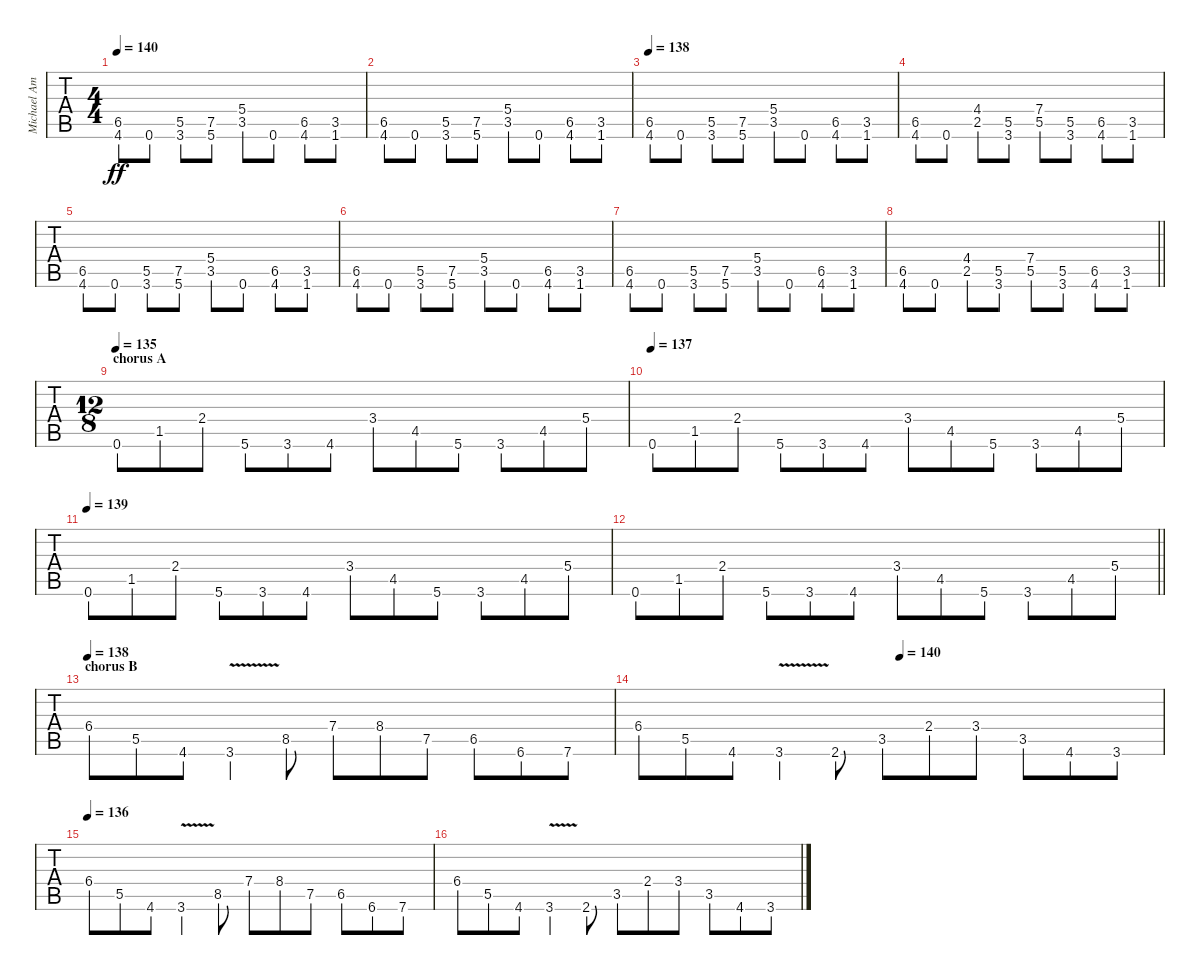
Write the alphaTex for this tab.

\track ("Michael Amott" "Michael Am") {instrument distortionguitar}
\staff {tabs}
\tuning (B3 Gb3 D3 A2 E2 B1) {hide}
\ts (4 4)
\tempo 140
\clef g2
\ks c
(6.5 4.6).8{dy ff} 0.6.8 (5.5 3.6).8 (7.5 5.6).8 (5.4 3.5).8 0.6.8 (6.5 4.6).8 (3.5 1.6).8 |
(6.5 4.6).8 0.6.8 (5.5 3.6).8 (7.5 5.6).8 (5.4 3.5).8 0.6.8 (6.5 4.6).8 (3.5 1.6).8 |
\tempo 138
(6.5 4.6).8 0.6.8 (5.5 3.6).8 (7.5 5.6).8 (5.4 3.5).8 0.6.8 (6.5 4.6).8 (3.5 1.6).8 |
(6.5 4.6).8 0.6.8 (4.4 2.5).8 (5.5 3.6).8 (7.4 5.5).8 (5.5 3.6).8 (6.5 4.6).8 (3.5 1.6).8 |
(6.5 4.6).8 0.6.8 (5.5 3.6).8 (7.5 5.6).8 (5.4 3.5).8 0.6.8 (6.5 4.6).8 (3.5 1.6).8 |
(6.5 4.6).8 0.6.8 (5.5 3.6).8 (7.5 5.6).8 (5.4 3.5).8 0.6.8 (6.5 4.6).8 (3.5 1.6).8 |
(6.5 4.6).8 0.6.8 (5.5 3.6).8 (7.5 5.6).8 (5.4 3.5).8 0.6.8 (6.5 4.6).8 (3.5 1.6).8 |
\barLineRight lightlight
(6.5 4.6).8 0.6.8 (4.4 2.5).8 (5.5 3.6).8 (7.4 5.5).8 (5.5 3.6).8 (6.5 4.6).8 (3.5 1.6).8 |
\ts (12 8)
\section ("" "chorus A")
\tempo 135
0.6.8 1.5.8 2.4.8 5.6.8 3.6.8 4.6.8 3.4.8 4.5.8 5.6.8 3.6.8 4.5.8 5.4.8 |
\tempo 137
0.6.8 1.5.8 2.4.8 5.6.8 3.6.8 4.6.8 3.4.8 4.5.8 5.6.8 3.6.8 4.5.8 5.4.8 |
\tempo 139
0.6.8 1.5.8 2.4.8 5.6.8 3.6.8 4.6.8 3.4.8 4.5.8 5.6.8 3.6.8 4.5.8 5.4.8 |
\barLineRight lightlight
0.6.8 1.5.8 2.4.8 5.6.8 3.6.8 4.6.8 3.4.8 4.5.8 5.6.8 3.6.8 4.5.8 5.4.8 |
\section ("" "chorus B")
\tempo 138
6.4.8 5.5.8 4.6.8 3.6{v}.4 8.5.8 7.4.8 8.4.8 7.5.8 6.5.8 6.6.8 7.6.8 |
\tempo (140 0.5)
6.4.8 5.5.8 4.6.8 3.6{v}.4 2.6.8 3.5.8 2.4.8 3.4.8 3.5.8 4.6.8 3.6.8 |
\tempo 136
6.4.8 5.5.8 4.6.8 3.6{v}.4 8.5.8 7.4.8 8.4.8 7.5.8 6.5.8 6.6.8 7.6.8 |
6.4.8 5.5.8 4.6.8 3.6{v}.4 2.6.8 3.5.8 2.4.8 3.4.8 3.5.8 4.6.8 3.6.8
